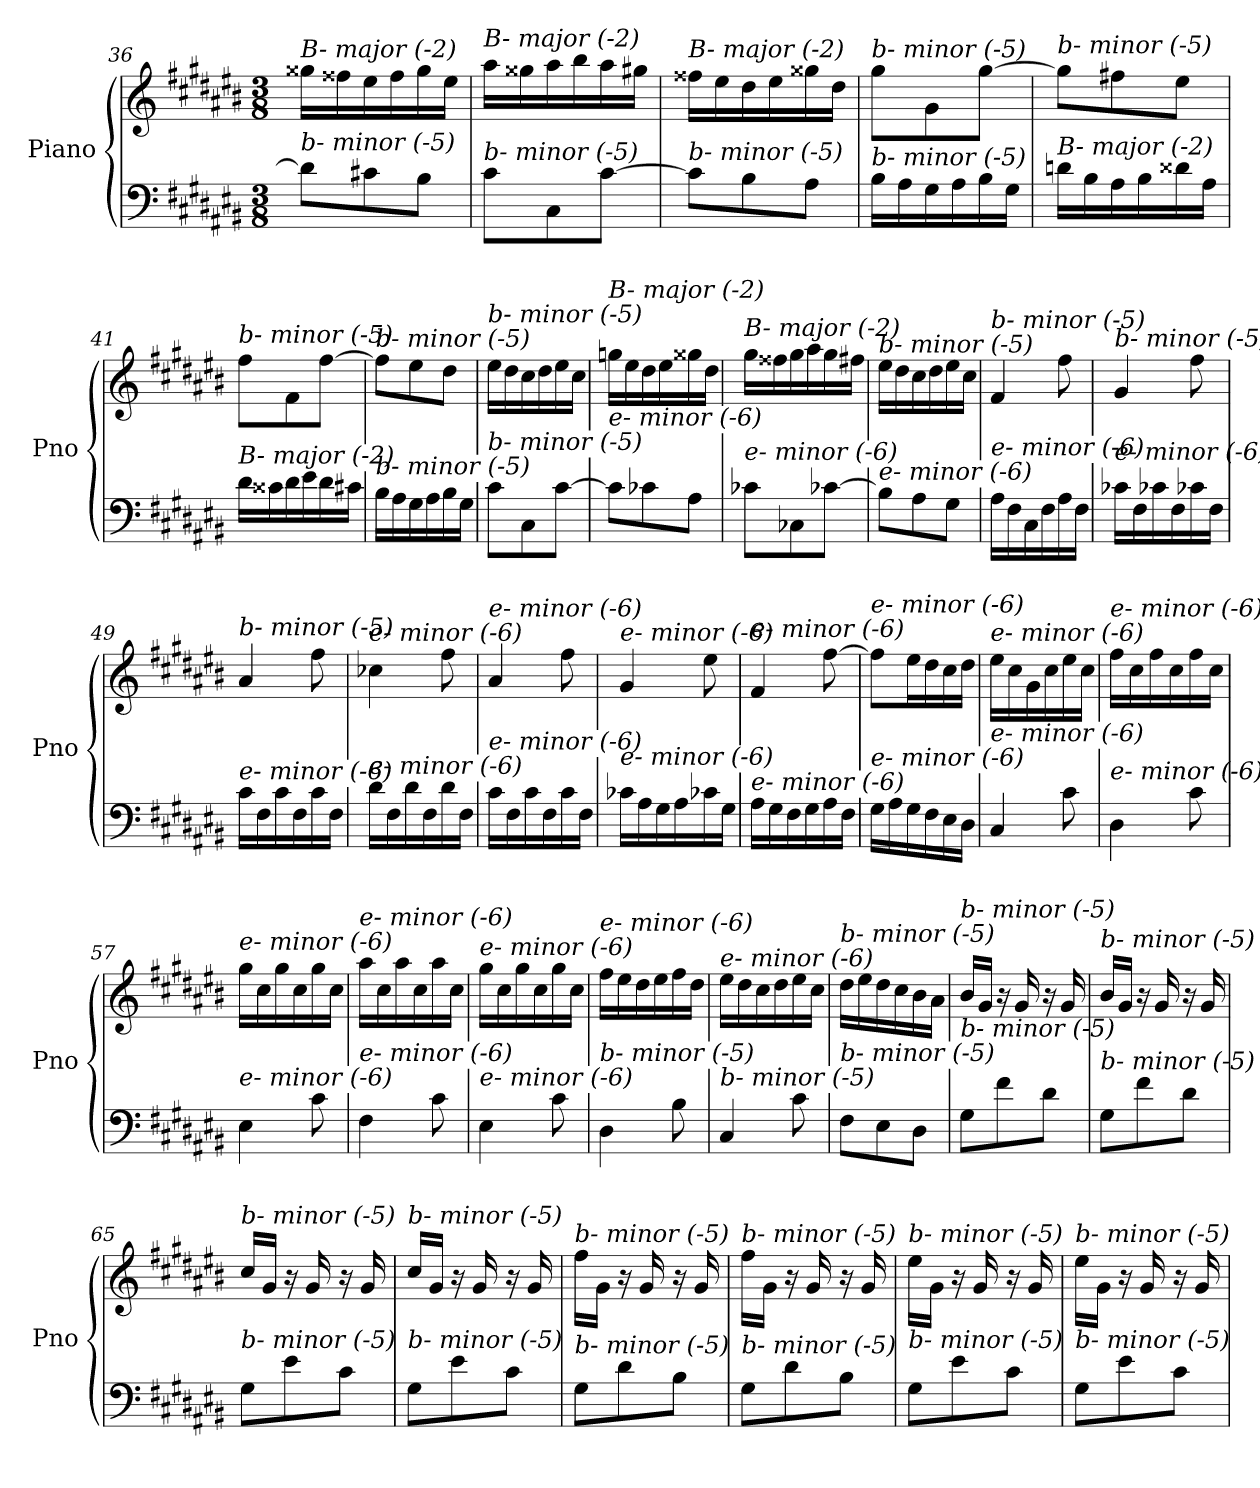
**kern	**kern
*part1	*part1
*staff2	*staff1
*I"Piano	*
*I'Pno	*
*clefF4	*clefG2
*k[f#c#g#d#a#e#b#]	*k[f#c#g#d#a#e#b#]
*M3/8	*M3/8
=36	=36
!	!LO:TX:i:t=B- major (-2)
!LO:TX:i:t=b- minor (-5)	!
8d#\L]	16gg##X\LL
.	16ff##Xi\
8c#X\	16ee#\
.	16ff##i\
8B#\J	16gg##\
.	16ee#\JJ
=37	=37
!	!LO:TX:i:t=B- major (-2)
!LO:TX:i:t=b- minor (-5)	!
8c#\L	16aa#\LL
.	16gg##Xi\
8C#\	16aa#\
.	16bb#\
[8c#\J	16aa#\
.	16gg#X\JJ
=38	=38
!	!LO:TX:i:t=B- major (-2)
!LO:TX:i:t=b- minor (-5)	!
8c#\L]	16ff##Xi\LL
.	16ee#\
8B#\	16dd#\
.	16ee#\
8A#\J	16gg##j\
.	16dd#\JJ
=39	=39
!	!LO:TX:i:t=b- minor (-5)
!LO:TX:i:t=b- minor (-5)	!
16B#\LL	8gg#\L
16A#\	.
16G#\	8g#\
16A#\	.
16B#\	[8gg#\J
16G#\JJ	.
!!LO:LB:g=z
=40	=40
!	!LO:TX:i:t=b- minor (-5)
!LO:TX:i:t=B- major (-2)	!
16dnj\LL	8gg#\L]
16B#\	.
16A#\	8ff#X\
16B#\	.
16d##j\	8ee#\J
16A#\JJ	.
=41	=41
!	!LO:TX:i:t=b- minor (-5)
!LO:TX:i:t=B- major (-2)	!
16d#\LL	8ff#\L
16c##Xi\	.
16d#\	8f#\
16e#\	.
16d#\	[8ff#\J
16c#X\JJ	.
=42	=42
!	!LO:TX:i:t=b- minor (-5)
!LO:TX:i:t=b- minor (-5)	!
16B#\LL	8ff#\L]
16A#\	.
16G#\	8ee#\
16A#\	.
16B#\	8dd#\J
16G#\JJ	.
=43	=43
!	!LO:TX:i:t=b- minor (-5)
!LO:TX:i:t=b- minor (-5)	!
8c#\L	16ee#\LL
.	16dd#\
8C#\	16cc#\
.	16dd#\
[8c#\J	16ee#\
.	16cc#\JJ
=44	=44
!	!LO:TX:i:t=B- major (-2)
!LO:TX:i:t=e- minor (-6)	!
8c#\L]	16ggnj\LL
.	16ee#\
8c-Xj\	16dd#\
.	16ee#\
8A#\J	16gg##j\
.	16dd#\JJ
=45	=45
!	!LO:TX:i:t=B- major (-2)
!LO:TX:i:t=e- minor (-6)	!
8c-Xj\L	16gg#\LL
.	16ff##Xi\
8C-Xj\	16gg#\
.	16aa#\
[8c-Xj\J	16gg#\
.	16ff#X\JJ
!!LO:LB:g=z
=46	=46
!	!LO:TX:i:t=b- minor (-5)
!LO:TX:i:t=e- minor (-6)	!
8B\L]	16ee#\LL
.	16dd#\
8A#\	16cc#\
.	16dd#\
8G#\J	16ee#\
.	16cc#\JJ
=47	=47
!	!LO:TX:i:t=b- minor (-5)
!LO:TX:i:t=e- minor (-6)	!
16A#\LL	4f#/
16F#\	.
16C#\	.
16F#\	.
16A#\	8ff#\
16F#\JJ	.
=48	=48
!	!LO:TX:i:t=b- minor (-5)
!LO:TX:i:t=e- minor (-6)	!
16c-Xj\LL	4g#/
16F#\	.
16c-Xj\	.
16F#\	.
16c-Xj\	8ff#\
16F#\JJ	.
=49	=49
!	!LO:TX:i:t=b- minor (-5)
!LO:TX:i:t=e- minor (-6)	!
16c#\LL	4a#/
16F#\	.
16c#\	.
16F#\	.
16c#\	8ff#\
16F#\JJ	.
=50	=50
!	!LO:TX:i:t=e- minor (-6)
!LO:TX:i:t=e- minor (-6)	!
16d#\LL	4cc-Xj\
16F#\	.
16d#\	.
16F#\	.
16d#\	8ff#\
16F#\JJ	.
=51	=51
!	!LO:TX:i:t=e- minor (-6)
!LO:TX:i:t=e- minor (-6)	!
16c#\LL	4a#/
16F#\	.
16c#\	.
16F#\	.
16c#\	8ff#\
16F#\JJ	.
=52	=52
!	!LO:TX:i:t=e- minor (-6)
!LO:TX:i:t=e- minor (-6)	!
16c-Xj\LL	4g#/
16A#\	.
16G#\	.
16A#\	.
16c-Xj\	8ee#\
16G#\JJ	.
!!LO:LB:g=z
=53	=53
!	!LO:TX:i:t=e- minor (-6)
!LO:TX:i:t=e- minor (-6)	!
16A#\LL	4f#/
16G#\	.
16F#\	.
16G#\	.
16A#\	[8ff#\
16F#\JJ	.
=54	=54
!	!LO:TX:i:t=e- minor (-6)
!LO:TX:i:t=e- minor (-6)	!
16G#\LL	8ff#\L]
16A#\	.
16G#\	16ee#\L
16F#\	16dd#\
16E#\	16cc#\
16D#\JJ	16dd#\JJ
=55	=55
!	!LO:TX:i:t=e- minor (-6)
!LO:TX:i:t=e- minor (-6)	!
4C#/	16ee#\LL
.	16cc#\
.	16g#\
.	16cc#\
8c#\	16ee#\
.	16cc#\JJ
=56	=56
!	!LO:TX:i:t=e- minor (-6)
!LO:TX:i:t=e- minor (-6)	!
4D#\	16ff#\LL
.	16cc#\
.	16ff#\
.	16cc#\
8c#\	16ff#\
.	16cc#\JJ
=57	=57
!	!LO:TX:i:t=e- minor (-6)
!LO:TX:i:t=e- minor (-6)	!
4E#\	16gg#\LL
.	16cc#\
.	16gg#\
.	16cc#\
8c#\	16gg#\
.	16cc#\JJ
=58	=58
!	!LO:TX:i:t=e- minor (-6)
!LO:TX:i:t=e- minor (-6)	!
4F#\	16aa#\LL
.	16cc#\
.	16aa#\
.	16cc#\
8c#\	16aa#\
.	16cc#\JJ
=59	=59
!	!LO:TX:i:t=e- minor (-6)
!LO:TX:i:t=e- minor (-6)	!
4E#\	16gg#\LL
.	16cc#\
.	16gg#\
.	16cc#\
8c#\	16gg#\
.	16cc#\JJ
!!LO:LB:g=z
=60	=60
!	!LO:TX:i:t=e- minor (-6)
!LO:TX:i:t=b- minor (-5)	!
4D#\	16ff#\LL
.	16ee#\
.	16dd#\
.	16ee#\
8B#\	16ff#\
.	16dd#\JJ
=61	=61
!	!LO:TX:i:t=e- minor (-6)
!LO:TX:i:t=b- minor (-5)	!
4C#/	16ee#\LL
.	16dd#\
.	16cc#\
.	16dd#\
8c#\	16ee#\
.	16cc#\JJ
=62	=62
!	!LO:TX:i:t=b- minor (-5)
!LO:TX:i:t=b- minor (-5)	!
8F#\L	16dd#\LL
.	16ee#\
8E#\	16dd#\
.	16cc#\
8D#\J	16b#\
.	16a#\JJ
=63	=63
!	!LO:TX:i:t=b- minor (-5)
!LO:TX:i:t=b- minor (-5)	!
8G#\L	16b#/LL
.	16g#/JJ
8f#\	16r
.	16g#/
8d#\J	16r
.	16g#/
=64	=64
!	!LO:TX:i:t=b- minor (-5)
!LO:TX:i:t=b- minor (-5)	!
8G#\L	16b#/LL
.	16g#/JJ
8f#\	16r
.	16g#/
8d#\J	16r
.	16g#/
=65	=65
!	!LO:TX:i:t=b- minor (-5)
!LO:TX:i:t=b- minor (-5)	!
8G#\L	16cc#/LL
.	16g#/JJ
8e#\	16r
.	16g#/
8c#\J	16r
.	16g#/
!!LO:LB:g=z
=66	=66
!	!LO:TX:i:t=b- minor (-5)
!LO:TX:i:t=b- minor (-5)	!
8G#\L	16cc#/LL
.	16g#/JJ
8e#\	16r
.	16g#/
8c#\J	16r
.	16g#/
=67	=67
!	!LO:TX:i:t=b- minor (-5)
!LO:TX:i:t=b- minor (-5)	!
8G#\L	16ff#\LL
.	16g#\JJ
8d#\	16r
.	16g#/
8B#\J	16r
.	16g#/
=68	=68
!	!LO:TX:i:t=b- minor (-5)
!LO:TX:i:t=b- minor (-5)	!
8G#\L	16ff#\LL
.	16g#\JJ
8d#\	16r
.	16g#/
8B#\J	16r
.	16g#/
=69	=69
!	!LO:TX:i:t=b- minor (-5)
!LO:TX:i:t=b- minor (-5)	!
8G#\L	16ee#\LL
.	16g#\JJ
8e#\	16r
.	16g#/
8c#\J	16r
.	16g#/
=70	=70
!	!LO:TX:i:t=b- minor (-5)
!LO:TX:i:t=b- minor (-5)	!
8G#\L	16ee#\LL
.	16g#\JJ
8e#\	16r
.	16g#/
8c#\J	16r
.	16g#/
=	=
*-	*-
